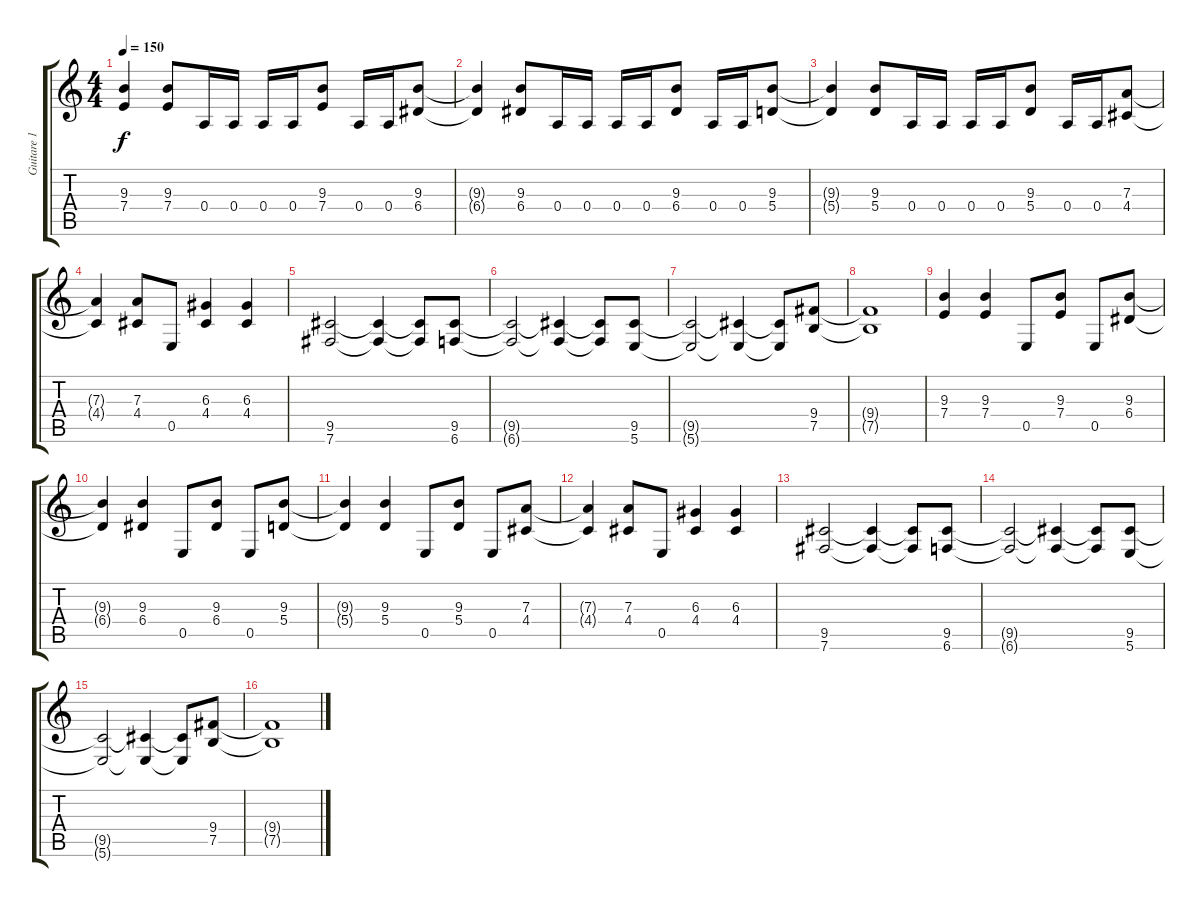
\track ("Guitare 1" "Guitare 1") {instrument distortionguitar}
\staff {score tabs}
\tuning (B3 Gb3 D3 A2 E2 B1) {hide}
\ts (4 4)
\tempo 150
\clef g2
\ks c
(9.3 7.4).4{dy f} (9.3 7.4).8 0.4.16 0.4.16 0.4.16 0.4.16 (9.3 7.4).8 0.4.16 0.4.16 (9.3 6.4).8 |
(9.3{t} 6.4{t}).4 (9.3 6.4).8 0.4.16 0.4.16 0.4.16 0.4.16 (9.3 6.4).8 0.4.16 0.4.16 (9.3 5.4).8 |
(9.3{t} 5.4{t}).4 (9.3 5.4).8 0.4.16 0.4.16 0.4.16 0.4.16 (9.3 5.4).8 0.4.16 0.4.16 (7.3 4.4).8 |
(7.3{t} 4.4{t}).4 (7.3 4.4).8 0.5.8 (6.3 4.4).4 (6.3 4.4).4 |
(9.5 7.6).2 (9.5{t} 7.6{t}).4 (9.5{t} 7.6{t}).8 (9.5 6.6).8 |
(9.5{t} 6.6{t}).2 (9.5{t} 6.6{t}).4 (9.5{t} 6.6{t}).8 (9.5 5.6).8 |
(9.5{t} 5.6{t}).2 (9.5{t} 5.6{t}).4 (9.5{t} 5.6{t}).8 (9.4 7.5).8 |
(9.4{t} 7.5{t}).1 |
(9.3 7.4).4 (9.3 7.4).4 0.5.8 (9.3 7.4).8 0.5.8 (9.3 6.4).8 |
(9.3{t} 6.4{t}).4 (9.3 6.4).4 0.5.8 (9.3 6.4).8 0.5.8 (9.3 5.4).8 |
(9.3{t} 5.4{t}).4 (9.3 5.4).4 0.5.8 (9.3 5.4).8 0.5.8 (7.3 4.4).8 |
(7.3{t} 4.4{t}).4 (7.3 4.4).8 0.5.8 (6.3 4.4).4 (6.3 4.4).4 |
(9.5 7.6).2 (9.5{t} 7.6{t}).4 (9.5{t} 7.6{t}).8 (9.5 6.6).8 |
(9.5{t} 6.6{t}).2 (9.5{t} 6.6{t}).4 (9.5{t} 6.6{t}).8 (9.5 5.6).8 |
(9.5{t} 5.6{t}).2 (9.5{t} 5.6{t}).4 (9.5{t} 5.6{t}).8 (9.4 7.5).8 |
(9.4{t} 7.5{t}).1
